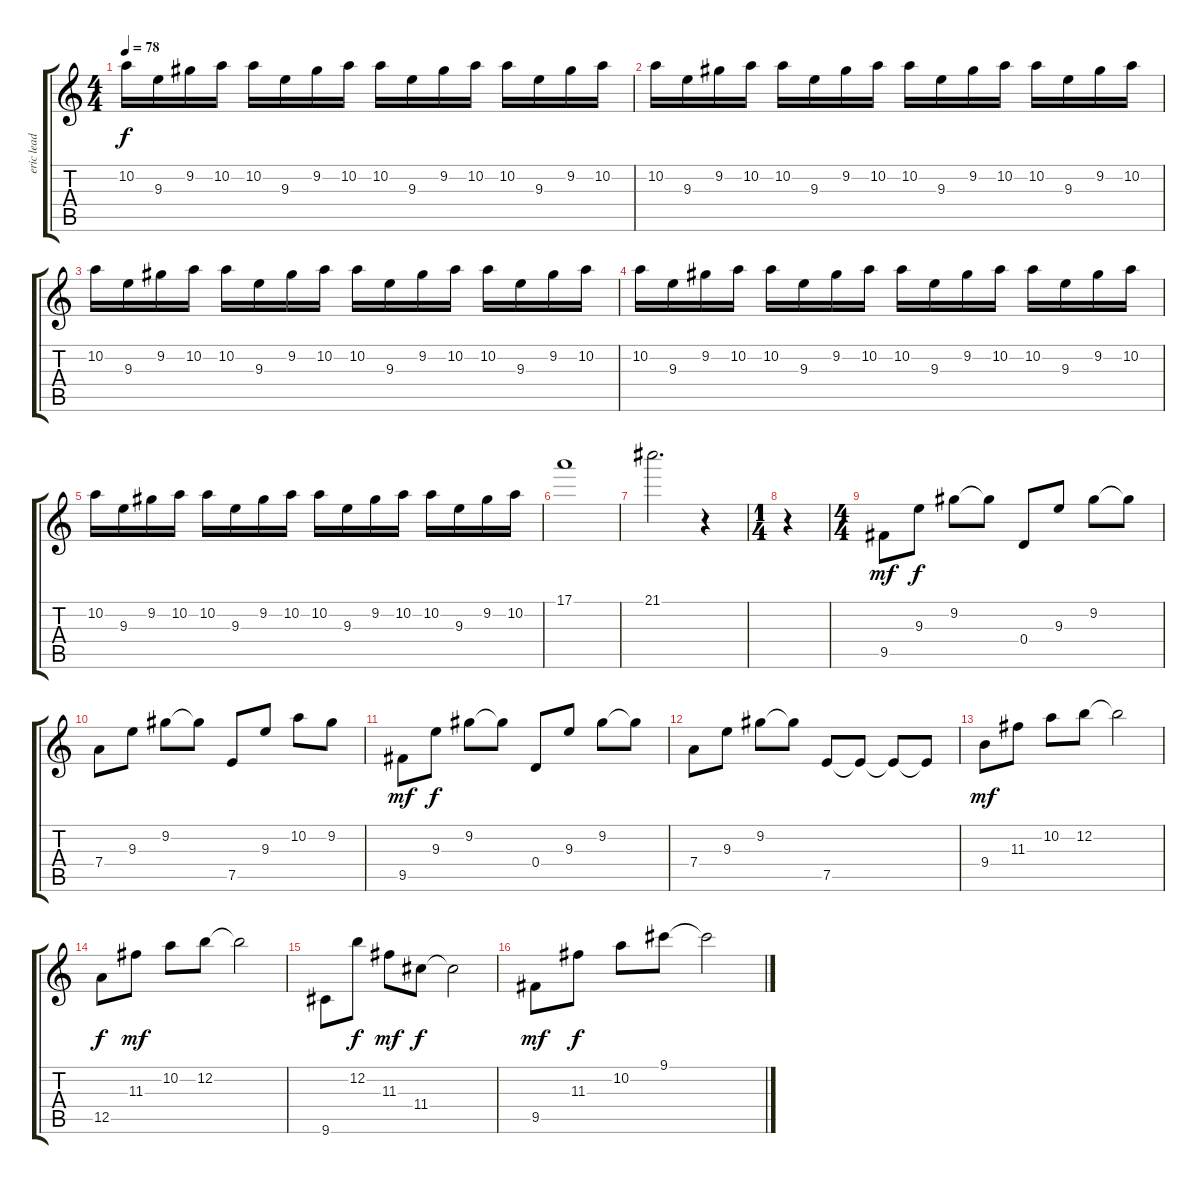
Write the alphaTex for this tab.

\track ("eric lead" "eric lead") {instrument overdrivenguitar}
\staff {score tabs}
\tuning (E4 B3 G3 D3 A2 E2) {hide}
\ts (4 4)
\tempo 78
\clef g2
\ks c
10.2.16{dy f} 9.3.16 9.2.16 10.2.16 10.2.16 9.3.16 9.2.16 10.2.16 10.2.16 9.3.16 9.2.16 10.2.16 10.2.16 9.3.16 9.2.16 10.2.16 |
10.2.16 9.3.16 9.2.16 10.2.16 10.2.16 9.3.16 9.2.16 10.2.16 10.2.16 9.3.16 9.2.16 10.2.16 10.2.16 9.3.16 9.2.16 10.2.16 |
10.2.16 9.3.16 9.2.16 10.2.16 10.2.16 9.3.16 9.2.16 10.2.16 10.2.16 9.3.16 9.2.16 10.2.16 10.2.16 9.3.16 9.2.16 10.2.16 |
10.2.16 9.3.16 9.2.16 10.2.16 10.2.16 9.3.16 9.2.16 10.2.16 10.2.16 9.3.16 9.2.16 10.2.16 10.2.16 9.3.16 9.2.16 10.2.16 |
10.2.16 9.3.16 9.2.16 10.2.16 10.2.16 9.3.16 9.2.16 10.2.16 10.2.16 9.3.16 9.2.16 10.2.16 10.2.16 9.3.16 9.2.16 10.2.16 |
17.1.1 |
21.1.2{d} r.4 |
\ts (1 4)
r.4 |
\ts (4 4)
9.5.8{dy mf instrument electricguitarjazz} 9.3.8{dy f} 9.2.8 9.2{t}.8 0.4.8 9.3.8 9.2.8 9.2{t}.8 |
7.4.8 9.3.8 9.2.8 9.2{t}.8 7.5.8 9.3.8 10.2.8 9.2.8 |
9.5.8{dy mf instrument electricguitarjazz} 9.3.8{dy f} 9.2.8 9.2{t}.8 0.4.8 9.3.8 9.2.8 9.2{t}.8 |
7.4.8 9.3.8 9.2.8 9.2{t}.8 7.5.8 7.5{t}.8 7.5{t}.8 7.5{t}.8 |
9.4.8{dy mf} 11.3.8 10.2.8 12.2.8 12.2{t}.2 |
12.5.8{dy f} 11.3.8{dy mf} 10.2.8 12.2.8 12.2{t}.2 |
9.6.8 12.2.8{dy f} 11.3.8{dy mf} 11.4.8{dy f} 11.4{t}.2 |
9.5.8{dy mf} 11.3.8{dy f} 10.2.8 9.1.8 9.1{t}.2
